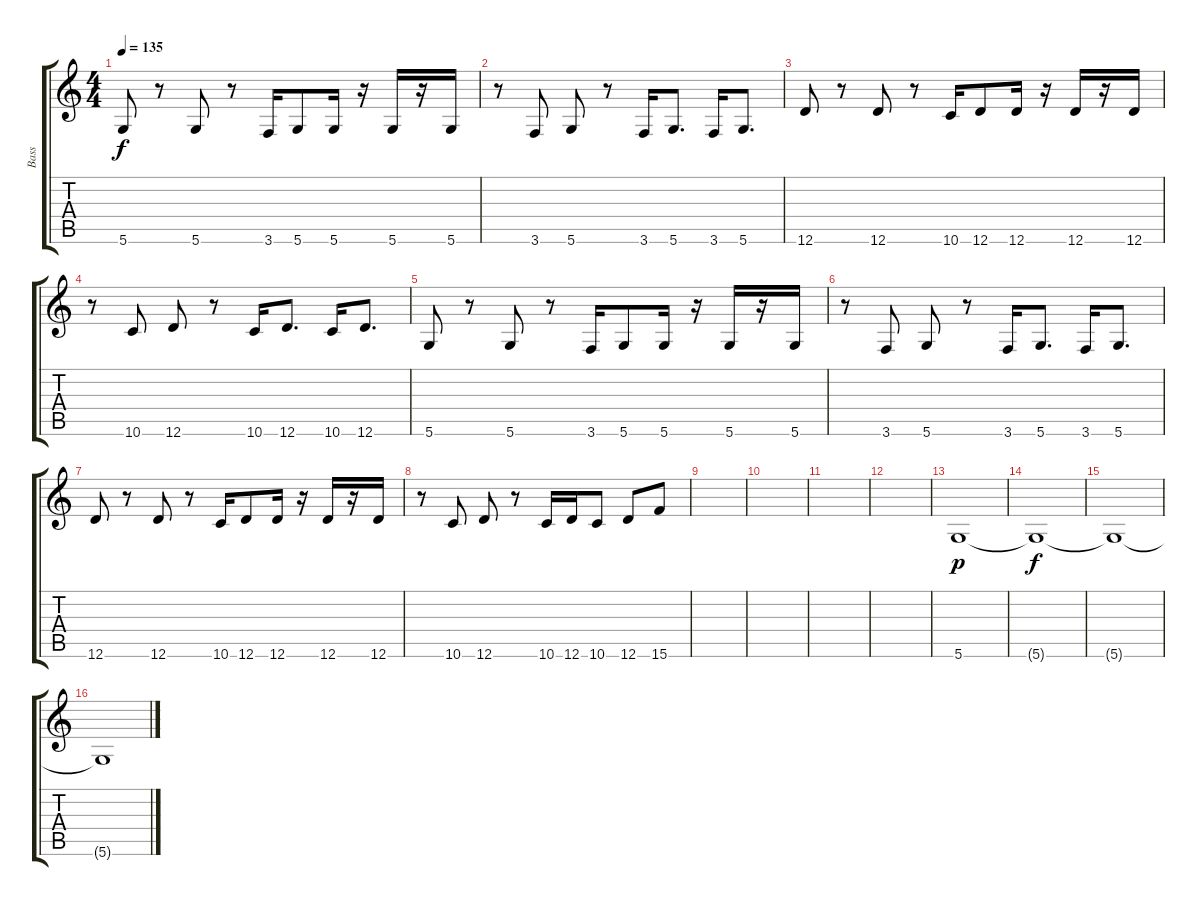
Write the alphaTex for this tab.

\track ("Bass" "Bass") {instrument electricbassfinger}
\staff {score tabs}
\tuning (E4 B3 G3 D3 A2 D2) {hide}
\ts (4 4)
\tempo 135
\clef g2
\ks c
5.6.8{dy f} r.8 5.6.8 r.8 3.6.16 5.6.8 5.6.16 r.16 5.6.16 r.16 5.6.16 |
r.8 3.6.8 5.6.8 r.8 3.6.16 5.6.8{d} 3.6.16 5.6.8{d} |
12.6.8 r.8 12.6.8 r.8 10.6.16 12.6.8 12.6.16 r.16 12.6.16 r.16 12.6.16 |
r.8 10.6.8 12.6.8 r.8 10.6.16 12.6.8{d} 10.6.16 12.6.8{d} |
5.6.8 r.8 5.6.8 r.8 3.6.16 5.6.8 5.6.16 r.16 5.6.16 r.16 5.6.16 |
r.8 3.6.8 5.6.8 r.8 3.6.16 5.6.8{d} 3.6.16 5.6.8{d} |
12.6.8 r.8 12.6.8 r.8 10.6.16 12.6.8 12.6.16 r.16 12.6.16 r.16 12.6.16 |
r.8 10.6.8 12.6.8 r.8 10.6.16 12.6.16 10.6.8 12.6.8 15.6.8 |
|
|
|
|
5.6.1{dy p} |
5.6{t}.1{dy f} |
5.6{t}.1 |
5.6{t}.1
